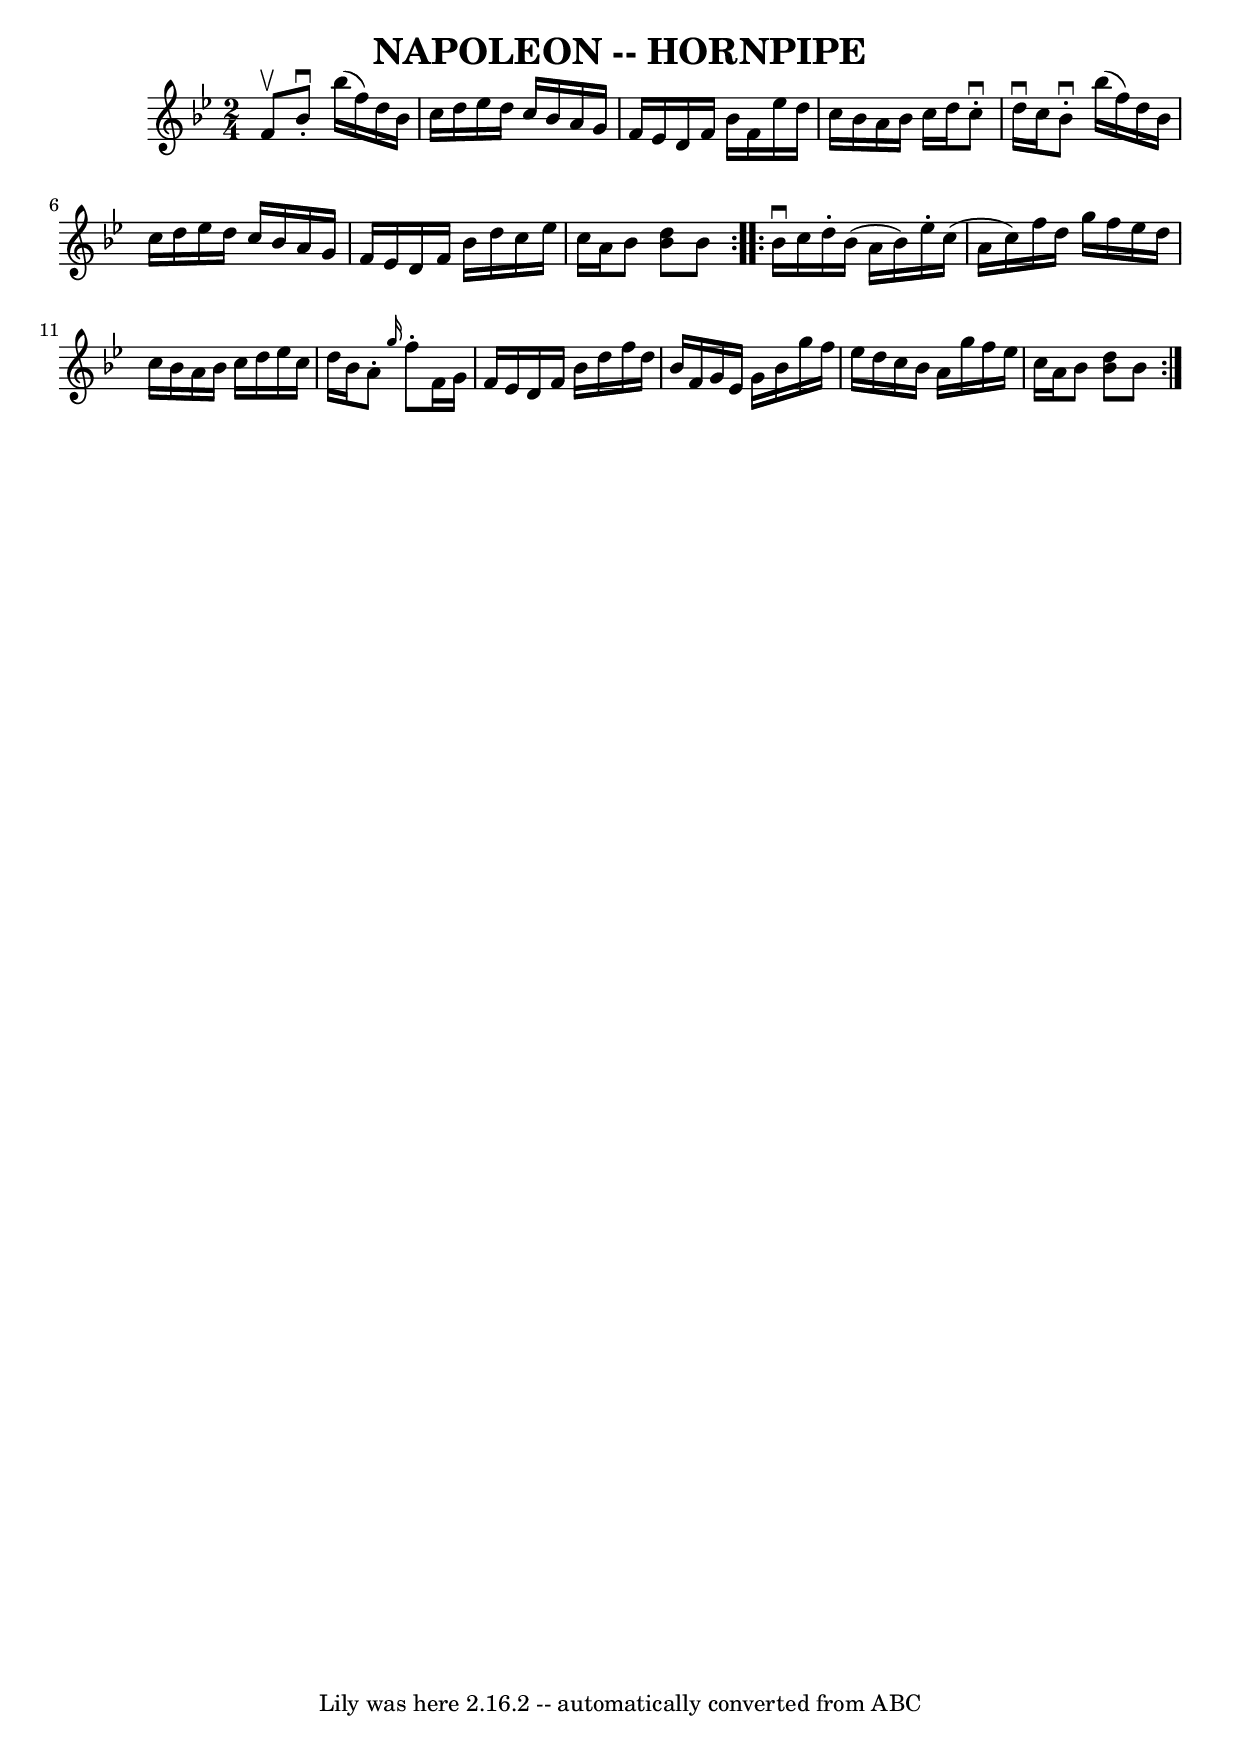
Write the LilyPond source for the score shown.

\version "2.16.2"
\include "Mammoth.ily"
\header {
  %% book = "Cole's 1000 Fiddle Tunes"
  crossRefNumber = "1"
  footnotes = ""
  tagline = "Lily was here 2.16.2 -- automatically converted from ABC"
  title = "NAPOLEON -- HORNPIPE"

}
voicedefault =  {



  \repeat volta 2 {

    \time 2/4 
    \key bes \major f'8^\upbow       |
    bes'8^\downbow-.   
    bes''16 (f''16) d''16 bes'16 c''16 d''16    |
    ees''16 
    d''16 c''16 bes'16 a'16 g'16 f'16 ees'16    |
    
    d'16 f'16 bes'16 f'16 ees''16 d''16 c''16 bes'16     |
    a'16 bes'16 c''16 d''16 c''8^\downbow-. d''16^\downbow c''16    | |
    bes'8^\downbow-. bes''16 (
    f''16) d''16 bes'16 c''16 d''16    |
    ees''16 d''16    
    c''16 bes'16 a'16 g'16 f'16 ees'16    |
    d'16 f'16    
    bes'16 d''16 c''16 ees''16 c''16 a'16    |
    bes'8  <<   
      d''8 bes'8   >> bes'8    
  }     
  \repeat volta 2 {
    bes'16^\downbow c''16   |
    d''16-. bes'16 (a'16 bes'16) ees''16-. c''16 (a'16 c''16)   |
    f''16 d''16 g''16 f''16 ees''16  
    d''16 c''16 bes'16    |
    a'16 bes'16 c''16 d''16    
    ees''16 c''16 d''16 bes'16    |
    a'8-. \grace { g''16  
		  }   
    f''8-. f'16 g'16 f'16 ees'16    | |
    d'16    
    f'16 bes'16 d''16 f''16 d''16 bes'16 f'16    |
    g'16  
    ees'16 g'16 bes'16 g''16 f''16 ees''16 d''16    |
    
    c''16 bes'16 a'16 g''16 f''16 ees''16 c''16 a'16     |
    bes'8  << d''8 bes'8   >> bes'8    
  }   

}

\score{
  <<

    \context Staff="default"
    {
      \voicedefault 
      
    }

  >>
  \layout {
    
  }
  \midi {
  }

}
